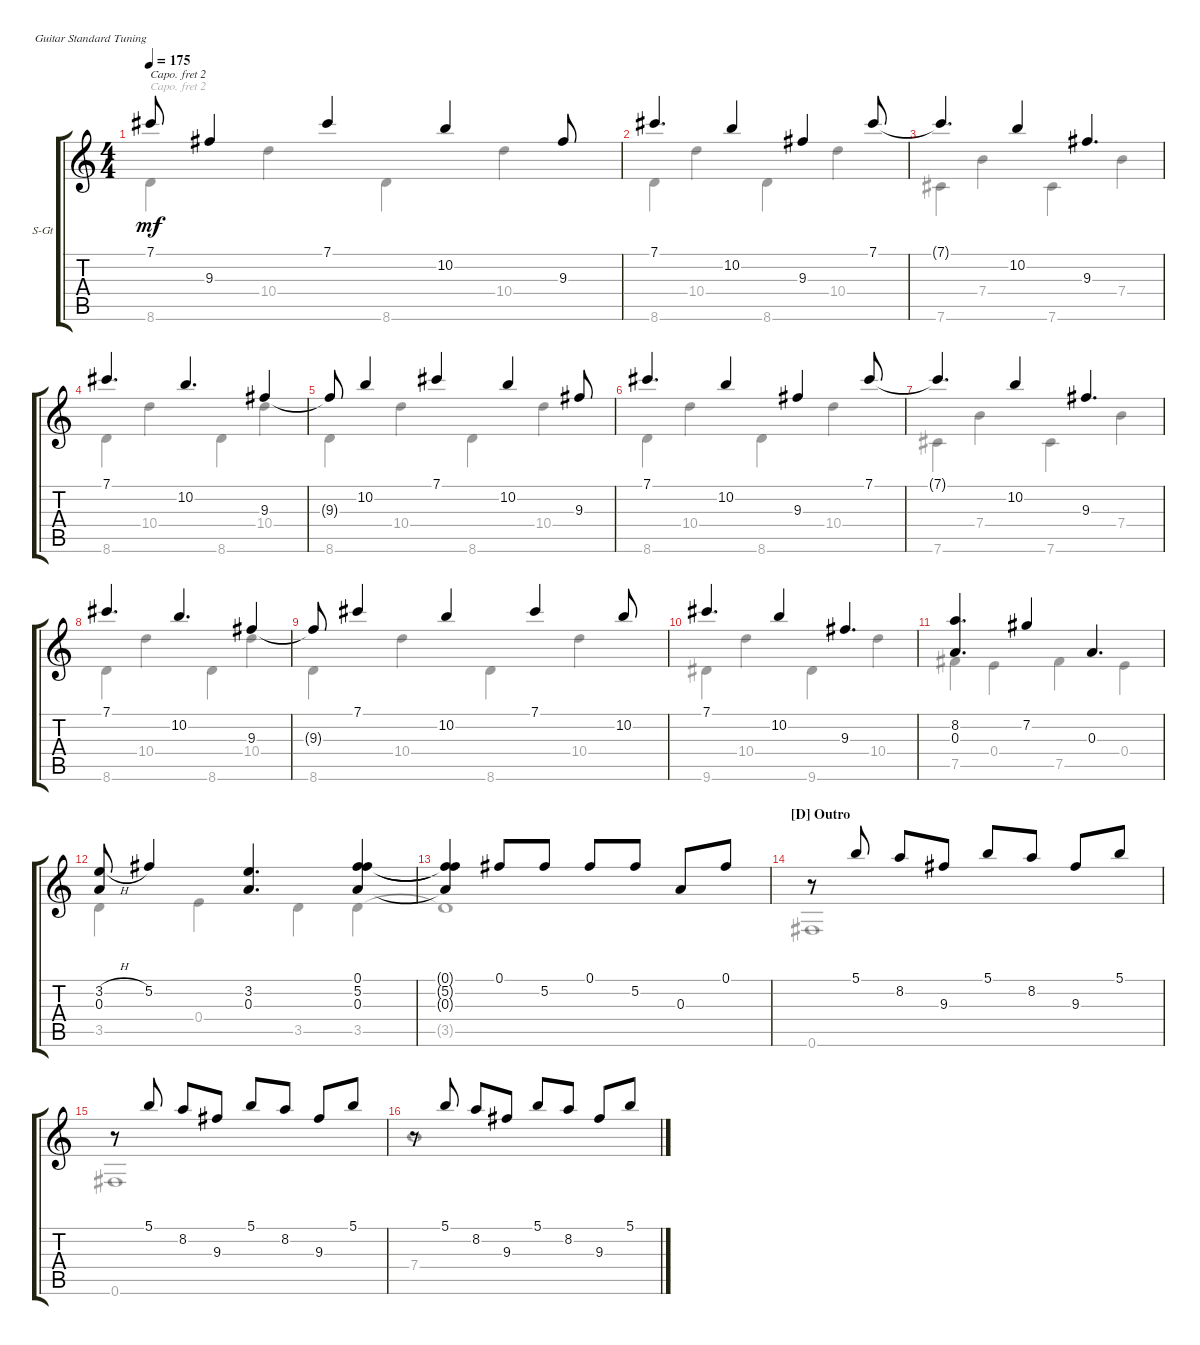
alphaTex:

\defaultSystemsLayout 4
\bracketExtendMode groupsimilarinstruments
\firstSystemTrackNameOrientation horizontal
\otherSystemsTrackNameOrientation horizontal
\track ("Steel Guitar" "S-Gt") {instrument acousticguitarsteel}
\staff {score tabs}
\capo 2
\tuning (E4 B3 G3 D3 A2 E2)
\voice
\ts (4 4)
\tempo 175
\clef g2
\ks c
7.1{t}.8{dy mf} 9.3.4 7.1.4 10.2.4 9.3.8 |
7.1.4{d} 10.2.4 9.3.4 7.1.8 |
7.1{t}.4{d} 10.2.4 9.3.4{d} |
7.1.4{d} 10.2.4{d} 9.3.4 |
9.3{t}.8 10.2.4 7.1.4 10.2.4 9.3.8 |
7.1.4{d} 10.2.4 9.3.4 7.1.8 |
7.1{t}.4{d} 10.2.4 9.3.4{d} |
7.1.4{d} 10.2.4{d} 9.3.4 |
9.3{t}.8 7.1.4 10.2.4 7.1.4 10.2.8 |
7.1.4{d} 10.2.4 9.3.4{d} |
(0.3 8.2).4{d} 7.2.4 0.3.4{d} |
(0.3 3.2{h}).8 5.2.4 (3.2 0.3).4{d} (5.2 0.1 0.3).4 |
(0.3{t} 5.2{t} 0.1{t}).4 0.1.8 5.2.8 0.1.8 5.2.8 0.3.8 0.1.8 |
\section ("D" "Outro")
r.8 5.1.8 8.2.8 9.3.8 5.1.8 8.2.8 9.3.8 5.1.8 |
r.8 5.1.8 8.2.8 9.3.8 5.1.8 8.2.8 9.3.8 5.1.8 |
r.8 5.1.8 8.2.8 9.3.8 5.1.8 8.2.8 9.3.8 5.1.8
\voice
\clef g2
\ottava regular
\simile none
\ks c
8.6.4{dy mf} 10.4.4 8.6.4 10.4.4 |
8.6.4 10.4.4 8.6.4 10.4.4 |
7.6.4 7.4.4 7.6.4 7.4.4 |
8.6.4 10.4.4 8.6.4 10.4.4 |
8.6.4 10.4.4 8.6.4 10.4.4 |
8.6.4 10.4.4 8.6.4 10.4.4 |
7.6.4 7.4.4 7.6.4 7.4.4 |
8.6.4 10.4.4 8.6.4 10.4.4 |
8.6.4 10.4.4 8.6.4 10.4.4 |
9.6.4 10.4.4 9.6.4 10.4.4 |
7.5.4 0.4.4 7.5.4 0.4.4 |
3.5.4 0.4.4 3.5.4 3.5.4 |
3.5{t}.1 |
0.6.1 |
0.6.1 |
7.4.1
